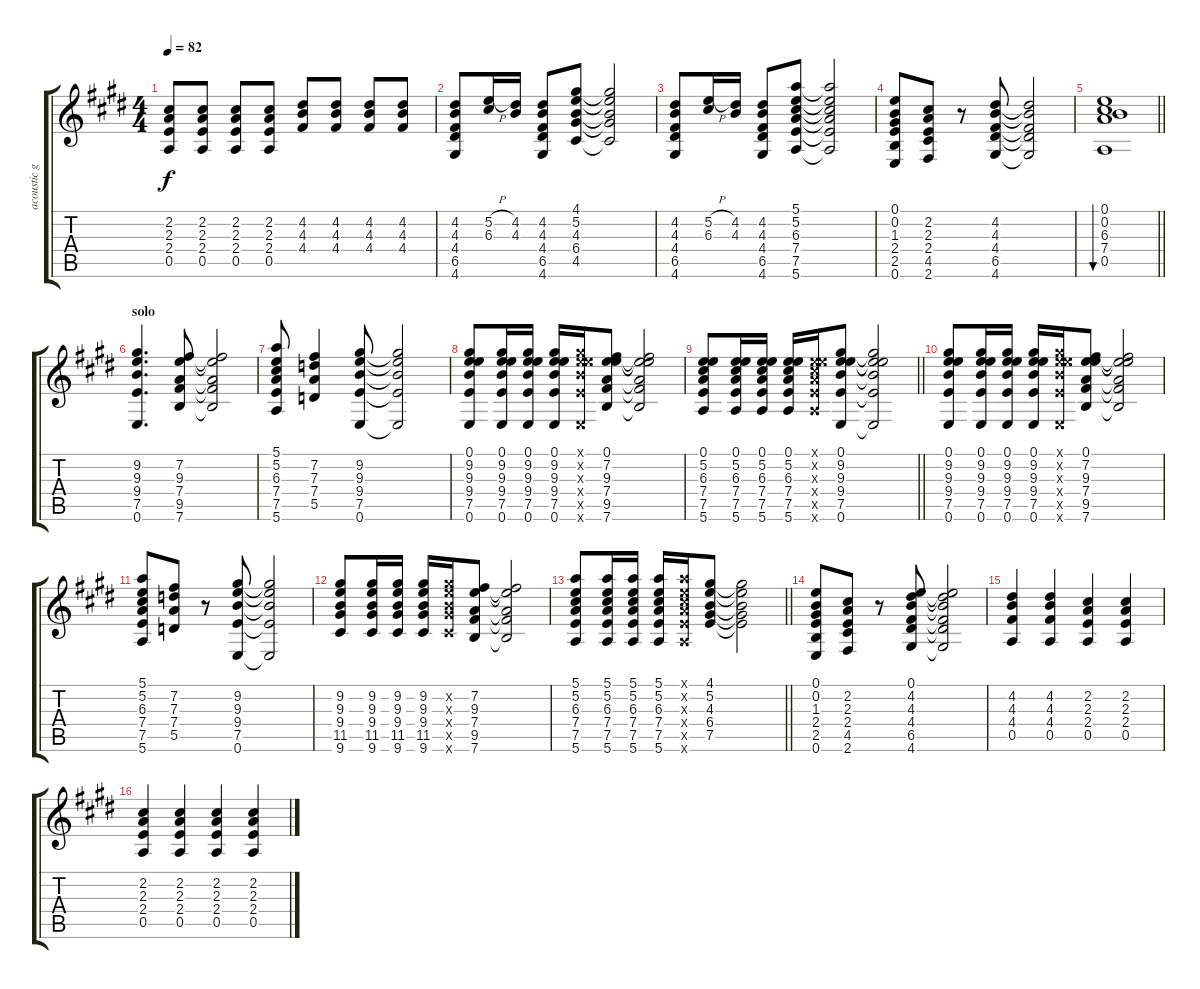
\track ("acoustic guitar" "acoustic g") {instrument acousticguitarsteel}
\staff {score tabs}
\tuning (E4 B3 G3 D3 A2 E2) {hide}
\ts (4 4)
\tempo 82
\clef g2
\ks e
(2.2 2.3 2.4 0.5).8{dy f} (2.2 2.3 2.4 0.5).8 (2.2 2.3 2.4 0.5).8 (2.2 2.3 2.4 0.5).8 (4.2 4.3 4.4).8 (4.2 4.3 4.4).8 (4.2 4.3 4.4).8 (4.2 4.3 4.4).8 |
(4.2 4.3 4.4 6.5 4.6).8 (5.2{h} 6.3).16 (4.2 4.3).16 (4.2 4.3 4.4 6.5 4.6).8 (4.1 5.2 4.3 6.4 4.5).8 (4.1{t} 5.2{t} 4.3{t} 6.4{t} 4.5{t}).2 |
(4.2 4.3 4.4 6.5 4.6).8 (5.2{h} 6.3).16 (4.2 4.3).16 (4.2 4.3 4.4 6.5 4.6).8 (5.1 5.2 6.3 7.4 7.5 5.6).8 (5.1{t} 5.2{t} 6.3{t} 7.4{t} 7.5{t} 5.6{t}).2 |
(0.1 0.2 1.3 2.4 2.5 0.6).8 (2.2 2.3 2.4 4.5 2.6).8 r.8 (4.2 4.3 4.4 6.5 4.6).8 (4.2{t} 4.3{t} 4.4{t} 6.5{t} 4.6{t}).2 |
\barLineRight lightlight
(0.1 0.2 6.3 7.4 0.5).1{bu 240} |
\section ("" "solo")
(9.2 9.3 9.4 7.5 0.6).4{d} (7.2 9.3 7.4 9.5 7.6).8 (7.2{t} 9.3{t} 7.4{t} 9.5{t} 7.6{t}).2 |
(5.1 5.2 6.3 7.4 7.5 5.6).8 (7.2 7.3 7.4 5.5).4 (9.2 9.3 9.4 7.5 0.6).8 (9.2{t} 9.3{t} 9.4{t} 7.5{t} 0.6{t}).2 |
(0.1 9.2 9.3 9.4 7.5 0.6).8 (0.1 9.2 9.3 9.4 7.5 0.6).16 (0.1 9.2 9.3 9.4 7.5 0.6).16 (0.1 9.2 9.3 9.4 7.5 0.6).16 (0.1{x} 9.2{x} 9.3{x} 9.4{x} 7.5{x} 0.6{x}).16 (0.1 7.2 9.3 7.4 9.5 7.6).8 (0.1{t} 7.2{t} 9.3{t} 7.4{t} 9.5{t} 7.6{t}).2 |
\barLineRight lightlight
(0.1 5.2 6.3 7.4 7.5 5.6).8 (0.1 5.2 6.3 7.4 7.5 5.6).16 (0.1 5.2 6.3 7.4 7.5 5.6).16 (0.1 5.2 6.3 7.4 7.5 5.6).16 (0.1{x} 5.2{x} 6.3{x} 7.4{x} 7.5{x} 5.6{x}).16 (0.1 9.2 9.3 9.4 7.5 0.6).8 (0.1{t} 9.2{t} 9.3{t} 9.4{t} 7.5{t} 0.6{t}).2 |
(0.1 9.2 9.3 9.4 7.5 0.6).8 (0.1 9.2 9.3 9.4 7.5 0.6).16 (0.1 9.2 9.3 9.4 7.5 0.6).16 (0.1 9.2 9.3 9.4 7.5 0.6).16 (0.1{x} 9.2{x} 9.3{x} 9.4{x} 7.5{x} 0.6{x}).16 (0.1 7.2 9.3 7.4 9.5 7.6).8 (0.1{t} 7.2{t} 9.3{t} 7.4{t} 9.5{t} 7.6{t}).2 |
(5.1 5.2 6.3 7.4 7.5 5.6).8 (7.2 7.3 7.4 5.5).8 r.8 (9.2 9.3 9.4 7.5 0.6).8 (9.2{t} 9.3{t} 9.4{t} 7.5{t} 0.6{t}).2 |
(9.2 9.3 9.4 11.5 9.6).8 (9.2 9.3 9.4 11.5 9.6).16 (9.2 9.3 9.4 11.5 9.6).16 (9.2 9.3 9.4 11.5 9.6).16 (9.2{x} 9.3{x} 9.4{x} 11.5{x} 9.6{x}).16 (7.2 9.3 7.4 9.5 7.6).8 (7.2{t} 9.3{t} 7.4{t} 9.5{t} 7.6{t}).2 |
\barLineRight lightlight
(5.1 5.2 6.3 7.4 7.5 5.6).8 (5.1 5.2 6.3 7.4 7.5 5.6).16 (5.1 5.2 6.3 7.4 7.5 5.6).16 (5.1 5.2 6.3 7.4 7.5 5.6).16 (5.1{x} 5.2{x} 6.3{x} 7.4{x} 7.5{x} 5.6{x}).16 (4.1 5.2 4.3 6.4 7.5).8 (4.1{t} 5.2{t} 4.3{t} 6.4{t} 7.5{t}).2 |
(0.1 0.2 1.3 2.4 2.5 0.6).8 (2.2 2.3 2.4 4.5 2.6).8 r.8 (0.1 4.2 4.3 4.4 6.5 4.6).8 (0.1{t} 4.2{t} 4.3{t} 4.4{t} 6.5{t} 4.6{t}).2 |
(4.2 4.3 4.4 0.5).4 (4.2 4.3 4.4 0.5).4 (2.2 2.3 2.4 0.5).4 (2.2 2.3 2.4 0.5).4 |
(2.2 2.3 2.4 0.5).4 (2.2 2.3 2.4 0.5).4 (2.2 2.3 2.4 0.5).4 (2.2 2.3 2.4 0.5).4
